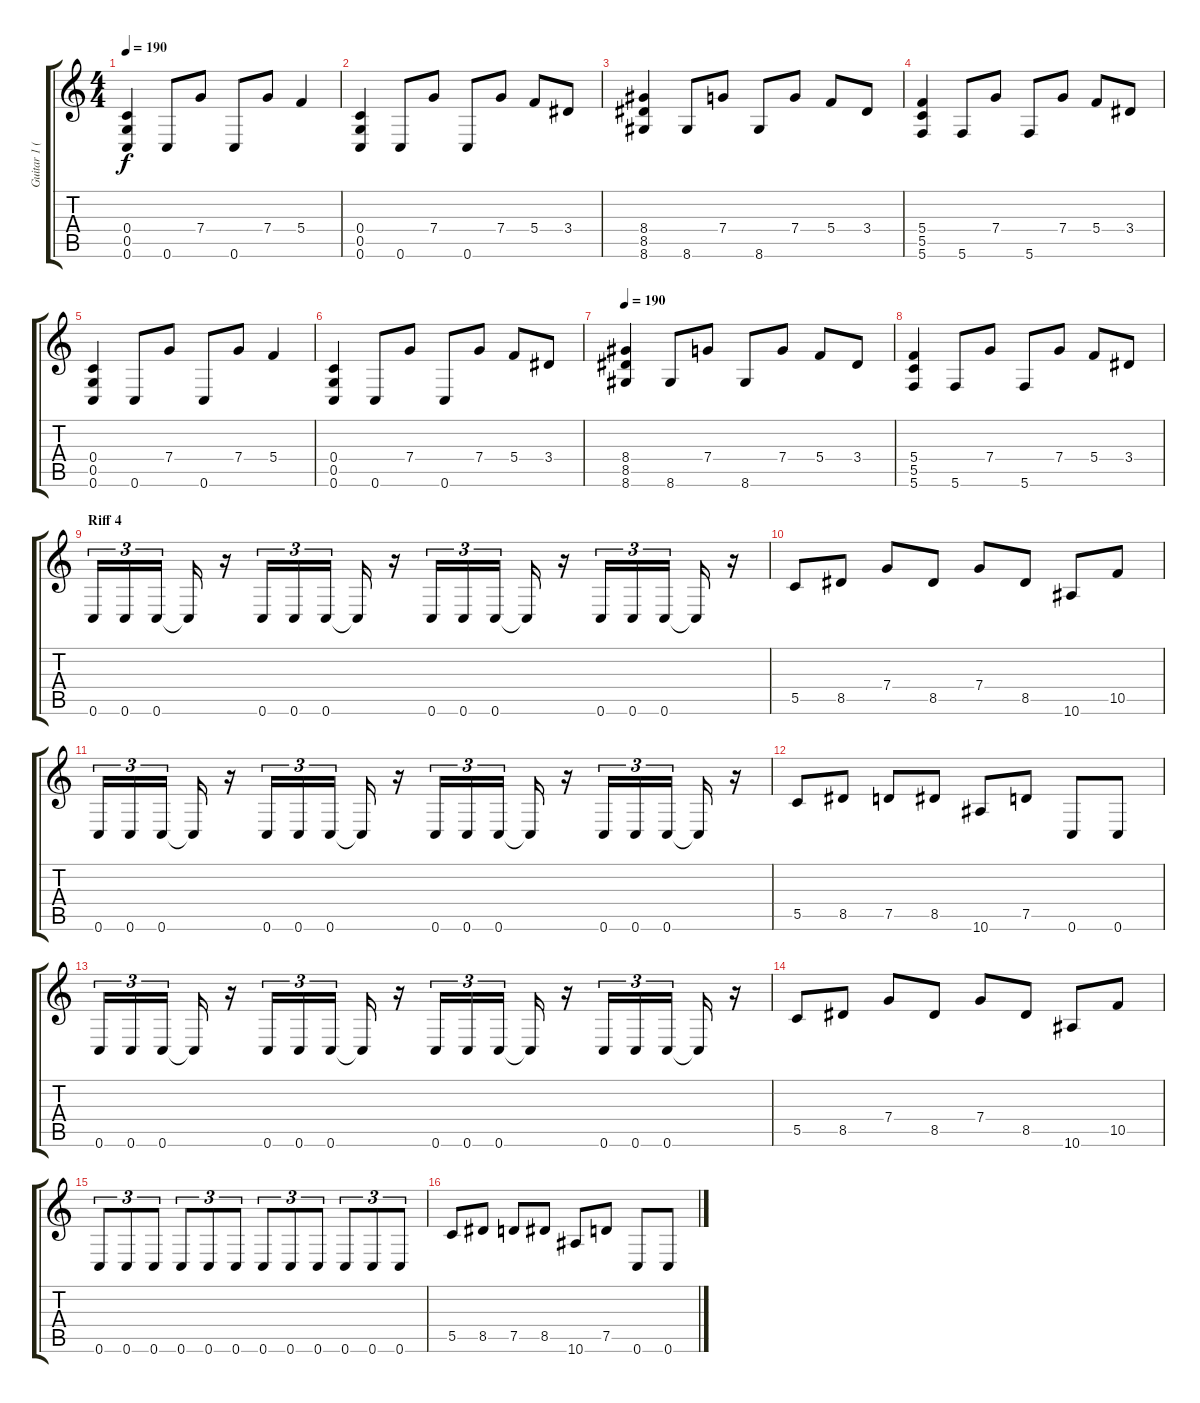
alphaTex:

\track ("Guitar 1 (Hipa)" "Guitar 1 (") {instrument distortionguitar}
\staff {score tabs}
\tuning (D4 A3 F3 C3 G2 C2) {hide}
\ts (4 4)
\tempo 190
\clef g2
\ks c
(0.4 0.5 0.6).4{dy f} 0.6.8 7.4.8 0.6.8 7.4.8 5.4.4 |
(0.4 0.5 0.6).4 0.6.8 7.4.8 0.6.8 7.4.8 5.4.8 3.4.8 |
(8.4 8.5 8.6).4 8.6.8 7.4.8 8.6.8 7.4.8 5.4.8 3.4.8 |
(5.4 5.5 5.6).4 5.6.8 7.4.8 5.6.8 7.4.8 5.4.8 3.4.8 |
(0.4 0.5 0.6).4 0.6.8 7.4.8 0.6.8 7.4.8 5.4.4 |
(0.4 0.5 0.6).4 0.6.8 7.4.8 0.6.8 7.4.8 5.4.8 3.4.8 |
\tempo 190
(8.4 8.5 8.6).4 8.6.8 7.4.8 8.6.8 7.4.8 5.4.8 3.4.8 |
(5.4 5.5 5.6).4 5.6.8 7.4.8 5.6.8 7.4.8 5.4.8 3.4.8 |
\section ("" "Riff 4")
0.6.16{tu (3 2)} 0.6.16{tu (3 2)} 0.6.16{tu (3 2)} 0.6{t}.16 r.16 0.6.16{tu (3 2)} 0.6.16{tu (3 2)} 0.6.16{tu (3 2)} 0.6{t}.16 r.16 0.6.16{tu (3 2)} 0.6.16{tu (3 2)} 0.6.16{tu (3 2)} 0.6{t}.16 r.16 0.6.16{tu (3 2)} 0.6.16{tu (3 2)} 0.6.16{tu (3 2)} 0.6{t}.16 r.16 |
5.5.8 8.5.8 7.4.8 8.5.8 7.4.8 8.5.8 10.6.8 10.5.8 |
0.6.16{tu (3 2)} 0.6.16{tu (3 2)} 0.6.16{tu (3 2)} 0.6{t}.16 r.16 0.6.16{tu (3 2)} 0.6.16{tu (3 2)} 0.6.16{tu (3 2)} 0.6{t}.16 r.16 0.6.16{tu (3 2)} 0.6.16{tu (3 2)} 0.6.16{tu (3 2)} 0.6{t}.16 r.16 0.6.16{tu (3 2)} 0.6.16{tu (3 2)} 0.6.16{tu (3 2)} 0.6{t}.16 r.16 |
5.5.8 8.5.8 7.5.8 8.5.8 10.6.8 7.5.8 0.6.8 0.6.8 |
0.6.16{tu (3 2)} 0.6.16{tu (3 2)} 0.6.16{tu (3 2)} 0.6{t}.16 r.16 0.6.16{tu (3 2)} 0.6.16{tu (3 2)} 0.6.16{tu (3 2)} 0.6{t}.16 r.16 0.6.16{tu (3 2)} 0.6.16{tu (3 2)} 0.6.16{tu (3 2)} 0.6{t}.16 r.16 0.6.16{tu (3 2)} 0.6.16{tu (3 2)} 0.6.16{tu (3 2)} 0.6{t}.16 r.16 |
5.5.8 8.5.8 7.4.8 8.5.8 7.4.8 8.5.8 10.6.8 10.5.8 |
0.6.8{tu (3 2)} 0.6.8{tu (3 2)} 0.6.8{tu (3 2)} 0.6.8{tu (3 2)} 0.6.8{tu (3 2)} 0.6.8{tu (3 2)} 0.6.8{tu (3 2)} 0.6.8{tu (3 2)} 0.6.8{tu (3 2)} 0.6.8{tu (3 2)} 0.6.8{tu (3 2)} 0.6.8{tu (3 2)} |
5.5.8 8.5.8 7.5.8 8.5.8 10.6.8 7.5.8 0.6.8 0.6.8
